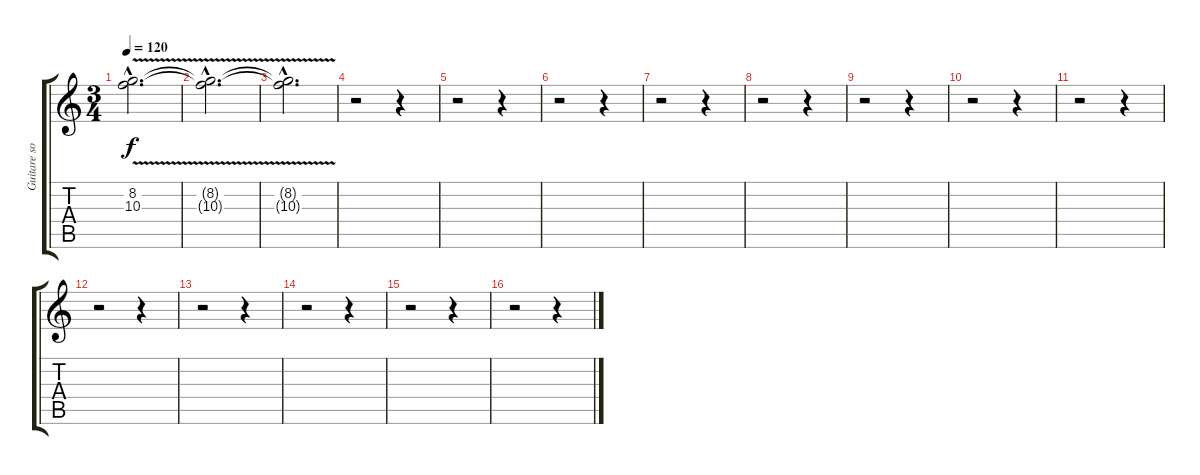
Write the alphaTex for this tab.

\track ("Guitare solo" "Guitare so") {instrument overdrivenguitar}
\staff {score tabs}
\tuning (E4 B3 G3 D3 A2 E2) {hide}
\ts (3 4)
\tempo 120
\clef g2
\ks c
(8.2{v hac t} 10.3{v hac t}).2{d dy f} |
(8.2{v hac t} 10.3{v hac t}).2{d} |
(8.2{v hac t} 10.3{v hac t}).2{d} |
r.2 r.4 |
r.2 r.4 |
r.2 r.4 |
r.2 r.4 |
r.2 r.4 |
r.2 r.4 |
r.2 r.4 |
r.2 r.4 |
r.2 r.4 |
r.2 r.4 |
r.2 r.4 |
r.2 r.4 |
r.2 r.4
